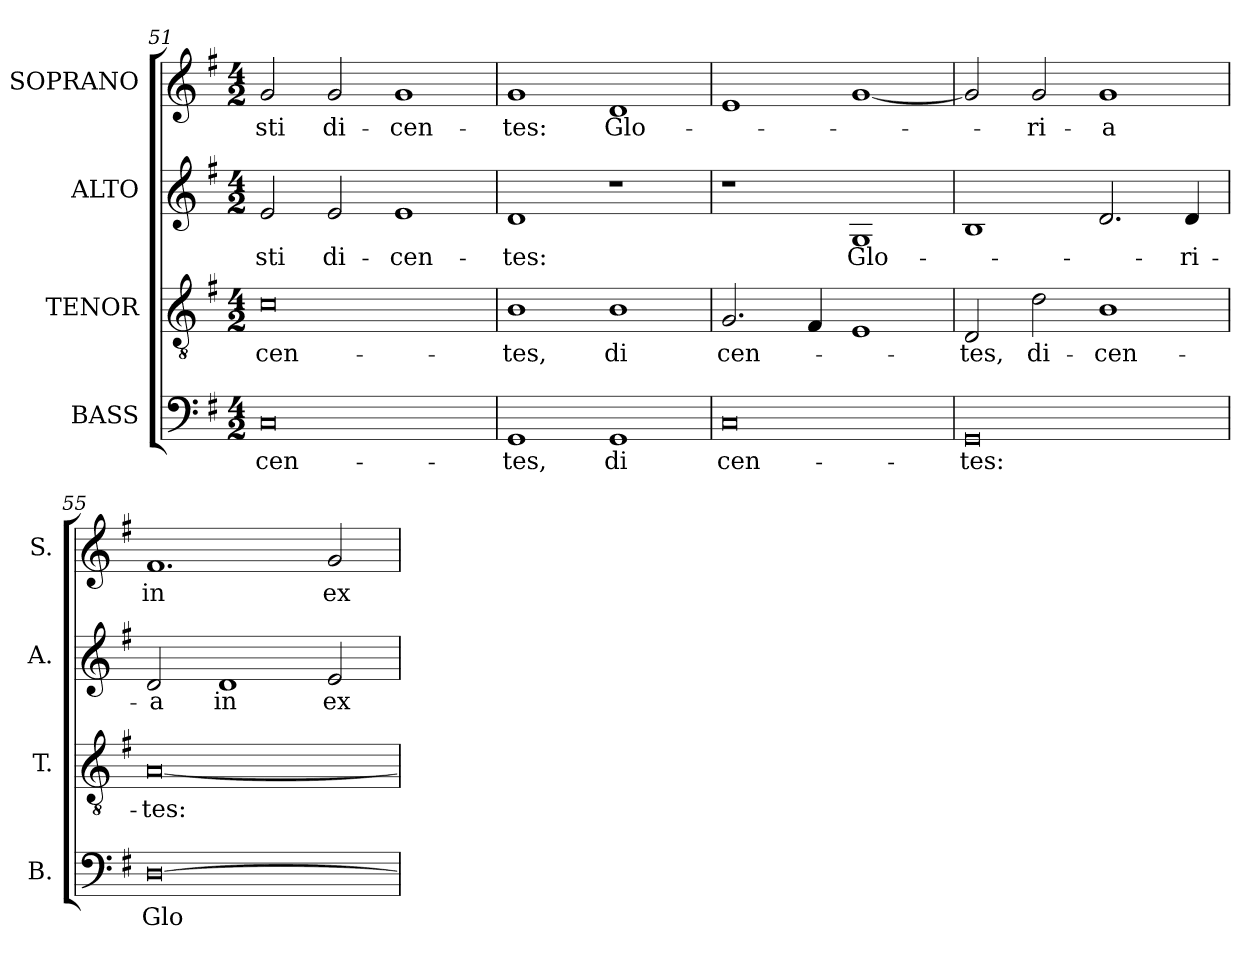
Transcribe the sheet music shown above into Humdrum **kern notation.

**kern	**text	**kern	**text	**kern	**text	**kern	**text
*part4	*part4	*part3	*part3	*part2	*part2	*part1	*part1
*staff4	*staff4	*staff3	*staff3	*staff2	*staff2	*staff1	*staff1
*I"BASS	*	*I"TENOR	*	*I"ALTO	*	*I"SOPRANO	*
*I'B.	*	*I'T.	*	*I'A.	*	*I'S.	*
*clefF4	*	*clefGv2	*	*clefG2	*	*clefG2	*
*	*	*ITrd7c12	*	*	*	*	*
*k[f#]	*	*k[f#]	*	*k[f#]	*	*k[f#]	*
*G:	*	*G:	*	*G:	*	*G:	*
*M4/2	*	*M4/2	*	*M4/2	*	*M4/2	*
=51	=51	=51	=51	=51	=51	=51	=51
!	!LO:LY:b:color=#000000	!	!	!	!	!	!
!	!	!	!LO:LY:b:color=#000000	!	!	!	!
!	!	!	!	!	!LO:LY:b:color=#000000	!	!
!	!	!	!	!	!	!	!LO:LY:b:color=#000000
0Ci	-cen-	0Ci	-cen-	2ei/	-sti	2gi/	-sti
!	!	!	!	!	!LO:LY:b:color=#000000	!	!
!	!	!	!	!	!	!	!LO:LY:b:color=#000000
.	.	.	.	2ei/	di-	2gi/	di-
!	!	!	!	!	!LO:LY:b:color=#000000	!	!
!	!	!	!	!	!	!	!LO:LY:b:color=#000000
.	.	.	.	1ei	-cen-	1gi	-cen-
=52	=52	=52	=52	=52	=52	=52	=52
!	!LO:LY:b:color=#000000	!	!	!	!	!	!
!	!	!	!LO:LY:b:color=#000000	!	!	!	!
!	!	!	!	!	!LO:LY:b:color=#000000	!	!
!	!	!	!	!	!	!	!LO:LY:b:color=#000000
1GGi	-tes,	1BBi	-tes,	1di	-tes:	1gi	-tes:
!	!LO:LY:b:color=#000000	!	!	!	!	!	!
!	!	!	!LO:LY:b:color=#000000	!	!	!	!
!	!	!	!	!	!	!	!LO:LY:b:color=#000000
1GGi	di	1BBi	di	1r	.	1di	Glo-
=53	=53	=53	=53	=53	=53	=53	=53
!	!LO:LY:b:color=#000000	!	!	!	!	!	!
!	!	!	!LO:LY:b:color=#000000	!	!	!	!
0Ci	cen-	2.GGi/	cen-	1r	.	1ei	.
.	.	4FF#i/	.	.	.	.	.
!	!	!	!	!	!LO:LY:b:color=#000000	!	!
.	.	1EEi	.	1Gi	Glo-	[<1gi	.
!!LO:PB:g=z
=54	=54	=54	=54	=54	=54	=54	=54
!	!LO:LY:b:color=#000000	!	!	!	!	!	!
!	!	!	!LO:LY:b:color=#000000	!	!	!	!
0GGi	-tes:	2DDi/	-tes,	1Bi	.	2gi/]	.
!	!	!	!LO:LY:b:color=#000000	!	!	!	!
!	!	!	!	!	!	!	!LO:LY:b:color=#000000
.	.	2Di\	di-	.	.	2gi/	-ri-
!	!	!	!LO:LY:b:color=#000000	!	!	!	!
!	!	!	!	!	!	!	!LO:LY:b:color=#000000
.	.	1BBi	-cen-	2.di/	.	1gi	-a
!	!	!	!	!	!LO:LY:b:color=#000000	!	!
.	.	.	.	4di/	-ri-	.	.
=55	=55	=55	=55	=55	=55	=55	=55
!	!LO:LY:b:color=#000000	!	!	!	!	!	!
!	!	!	!LO:LY:b:color=#000000	!	!	!	!
!	!	!	!	!	!LO:LY:b:color=#000000	!	!
!	!	!	!	!	!	!	!LO:LY:b:color=#000000
[>0Di	Glo-	[<0AAi	-tes:	2di/	-a	1.f#i	in
!	!	!	!	!	!LO:LY:b:color=#000000	!	!
.	.	.	.	1di	in	.	.
!	!	!	!	!	!LO:LY:b:color=#000000	!	!
!	!	!	!	!	!	!	!LO:LY:b:color=#000000
.	.	.	.	2ei/	ex-	2gi/	ex-
=	=	=	=	=	=	=	=
*-	*-	*-	*-	*-	*-	*-	*-
